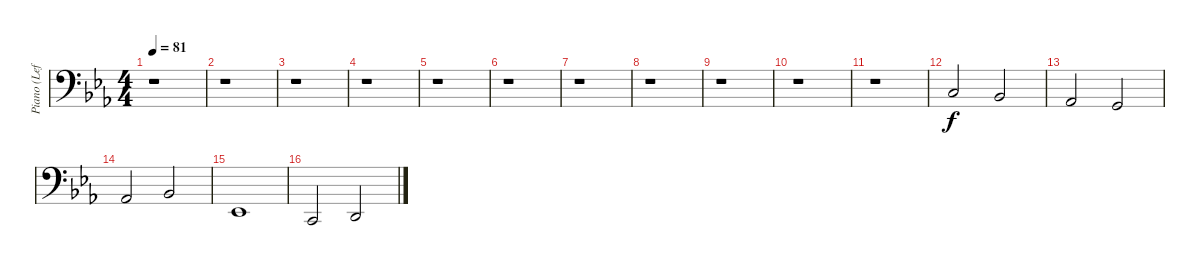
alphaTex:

\track ("Piano (Left Hand)" "Piano (Lef") {instrument acousticgrandpiano}
\staff {score}
\tuning (G2 D2 A1 E1 B0) {hide}
\ts (4 4)
\tempo 81
\clef f4
\ks eb
r.1{dy f} |
r.1 |
r.1 |
r.1 |
r.1 |
r.1 |
r.1 |
r.1 |
r.1 |
r.1 |
r.1 |
10.2.2 3.1.2 |
6.2.2 0.1.2 |
6.2.2 3.1.2 |
1.2.1 |
3.3.2 0.2.2
